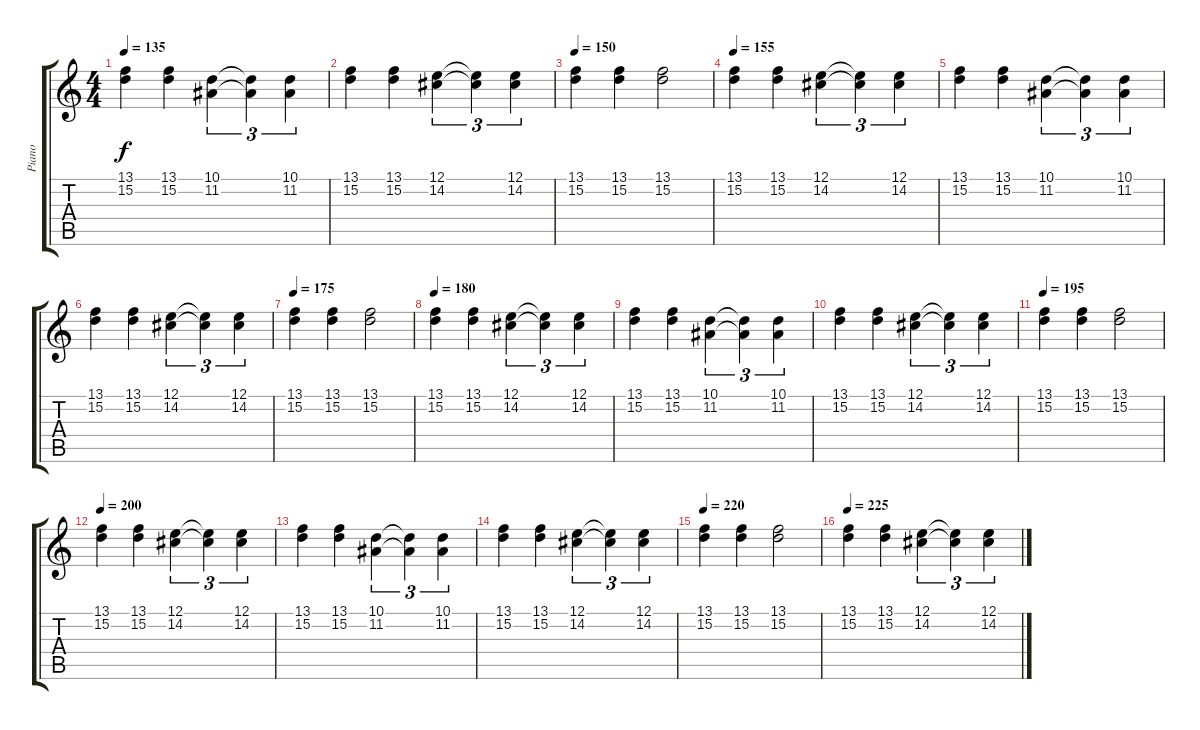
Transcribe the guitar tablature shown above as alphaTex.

\track ("Piano" "Piano") {instrument brightacousticpiano}
\staff {score tabs}
\tuning (E4 B3 G3 D3 A2 E2) {hide}
\ts (4 4)
\tempo 135
\clef g2
\ks c
(13.1 15.2).4{dy f} (13.1 15.2).4 (10.1 11.2).4{tu (3 2)} (10.1{t} 11.2{t}).4{tu (3 2)} (10.1 11.2).4{tu (3 2)} |
(13.1 15.2).4 (13.1 15.2).4 (12.1 14.2).4{tu (3 2)} (12.1{t} 14.2{t}).4{tu (3 2)} (12.1 14.2).4{tu (3 2)} |
\tempo 150
(13.1 15.2).4 (13.1 15.2).4 (13.1 15.2).2 |
\tempo 155
(13.1 15.2).4 (13.1 15.2).4 (12.1 14.2).4{tu (3 2)} (12.1{t} 14.2{t}).4{tu (3 2)} (12.1 14.2).4{tu (3 2)} |
(13.1 15.2).4 (13.1 15.2).4 (10.1 11.2).4{tu (3 2)} (10.1{t} 11.2{t}).4{tu (3 2)} (10.1 11.2).4{tu (3 2)} |
(13.1 15.2).4 (13.1 15.2).4 (12.1 14.2).4{tu (3 2)} (12.1{t} 14.2{t}).4{tu (3 2)} (12.1 14.2).4{tu (3 2)} |
\tempo 175
(13.1 15.2).4 (13.1 15.2).4 (13.1 15.2).2 |
\tempo 180
(13.1 15.2).4 (13.1 15.2).4 (12.1 14.2).4{tu (3 2)} (12.1{t} 14.2{t}).4{tu (3 2)} (12.1 14.2).4{tu (3 2)} |
(13.1 15.2).4 (13.1 15.2).4 (10.1 11.2).4{tu (3 2)} (10.1{t} 11.2{t}).4{tu (3 2)} (10.1 11.2).4{tu (3 2)} |
(13.1 15.2).4 (13.1 15.2).4 (12.1 14.2).4{tu (3 2)} (12.1{t} 14.2{t}).4{tu (3 2)} (12.1 14.2).4{tu (3 2)} |
\tempo 195
(13.1 15.2).4 (13.1 15.2).4 (13.1 15.2).2 |
\tempo 200
(13.1 15.2).4 (13.1 15.2).4 (12.1 14.2).4{tu (3 2)} (12.1{t} 14.2{t}).4{tu (3 2)} (12.1 14.2).4{tu (3 2)} |
(13.1 15.2).4 (13.1 15.2).4 (10.1 11.2).4{tu (3 2)} (10.1{t} 11.2{t}).4{tu (3 2)} (10.1 11.2).4{tu (3 2)} |
(13.1 15.2).4 (13.1 15.2).4 (12.1 14.2).4{tu (3 2)} (12.1{t} 14.2{t}).4{tu (3 2)} (12.1 14.2).4{tu (3 2)} |
\tempo 220
(13.1 15.2).4 (13.1 15.2).4 (13.1 15.2).2 |
\tempo 225
(13.1 15.2).4 (13.1 15.2).4 (12.1 14.2).4{tu (3 2)} (12.1{t} 14.2{t}).4{tu (3 2)} (12.1 14.2).4{tu (3 2)}
